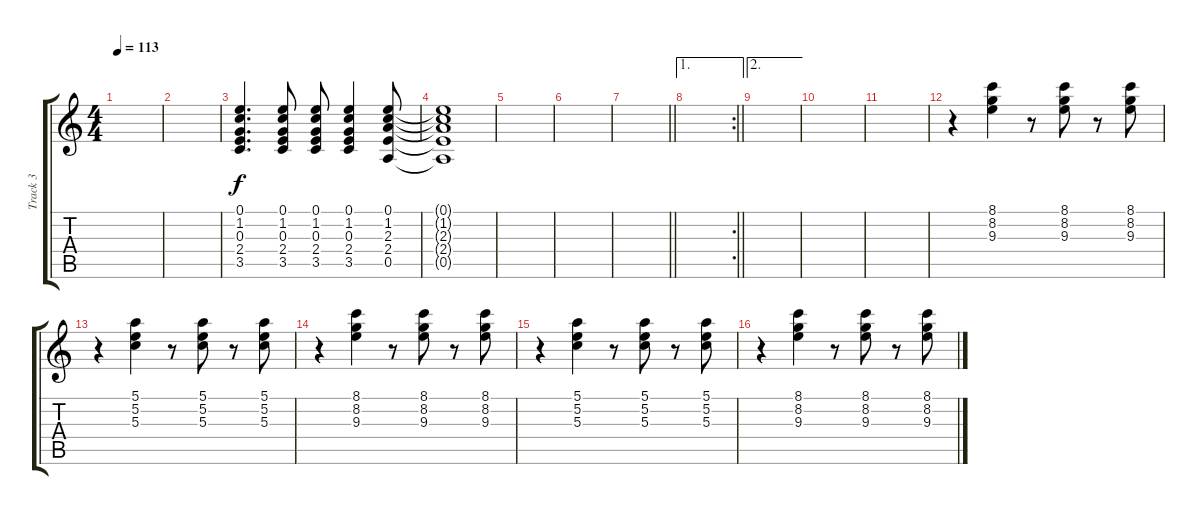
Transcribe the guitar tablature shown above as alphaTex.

\track ("Track 3" "Track 3") {instrument electricguitarclean}
\staff {score tabs}
\tuning (E4 B3 G3 D3 A2 E2) {hide}
\ts (4 4)
\tempo 113
\clef g2
\ks c
|
|
(0.1 1.2 0.3 2.4 3.5).4{d dy f} (0.1 1.2 0.3 2.4 3.5).8 (0.1 1.2 0.3 2.4 3.5).8 (0.1 1.2 0.3 2.4 3.5).4 (0.1 1.2 2.3 2.4 0.5).8 |
(0.1{t} 1.2{t} 2.3{t} 2.4{t} 0.5{t}).1 |
|
|
\barLineRight lightlight
|
\ae 1
\rc 2
\barLineRight lightlight
|
\ae 2
|
|
|
r.4 (8.1 8.2 9.3).4 r.8 (8.1 8.2 9.3).8 r.8 (8.1 8.2 9.3).8 |
r.4 (5.1 5.2 5.3).4 r.8 (5.1 5.2 5.3).8 r.8 (5.1 5.2 5.3).8 |
r.4 (8.1 8.2 9.3).4 r.8 (8.1 8.2 9.3).8 r.8 (8.1 8.2 9.3).8 |
r.4 (5.1 5.2 5.3).4 r.8 (5.1 5.2 5.3).8 r.8 (5.1 5.2 5.3).8 |
r.4 (8.1 8.2 9.3).4 r.8 (8.1 8.2 9.3).8 r.8 (8.1 8.2 9.3).8
